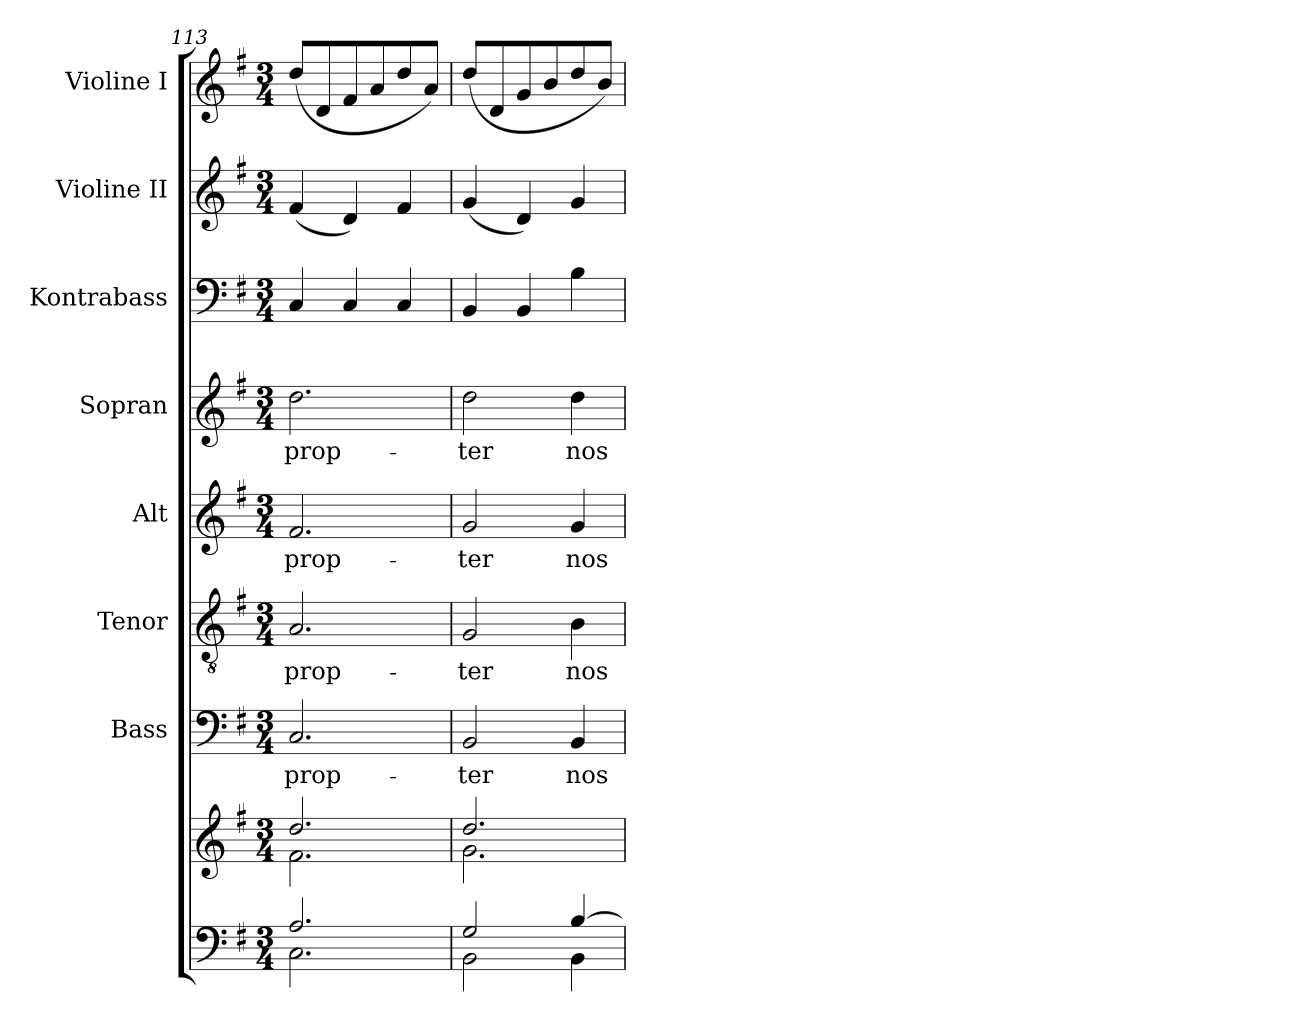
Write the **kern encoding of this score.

**kern	**kern	**kern	**text	**kern	**text	**kern	**text	**kern	**text	**kern	**kern	**kern
*part8	*part8	*part7	*part7	*part6	*part6	*part5	*part5	*part4	*part4	*part3	*part2	*part1
*staff9	*staff8	*staff7	*staff7	*staff6	*staff6	*staff5	*staff5	*staff4	*staff4	*staff3	*staff2	*staff1
*	*	*I"Bass	*	*I"Tenor	*	*I"Alt	*	*I"Sopran	*	*I"Kontrabass	*I"Violine II	*I"Violine I
*	*	*I'B.	*	*I'T.	*	*I'A.	*	*I'S.	*	*I'Kb.	*I'Vl. II	*I'Vl. I
*clefF4	*clefG2	*clefF4	*	*clefGv2	*	*clefG2	*	*clefG2	*	*clefF4	*clefG2	*clefG2
*	*	*	*	*	*	*	*	*	*	*ITrd7c12	*	*
*k[f#]	*k[f#]	*k[f#]	*	*k[f#]	*	*k[f#]	*	*k[f#]	*	*k[f#]	*k[f#]	*k[f#]
*G:	*G:	*G:	*	*G:	*	*G:	*	*G:	*	*G:	*G:	*G:
*M3/4	*M3/4	*M3/4	*	*M3/4	*	*M3/4	*	*M3/4	*	*M3/4	*M3/4	*M3/4
=113	=113	=113	=113	=113	=113	=113	=113	=113	=113	=113	=113	=113
*^	*^	*	*	*	*	*	*	*	*	*	*	*
!	!	!	!	!	!LO:LY:b	!	!LO:LY:b	!	!LO:LY:b	!	!LO:LY:b	!	!	!
2.A/	2.C\	2.dd/	2.f#\	2.C/	prop-	2.A/	prop-	2.f#/	prop-	2.dd\	prop-	4CC/	(<4f#/	(<8dd/L
.	.	.	.	.	.	.	.	.	.	.	.	.	.	8d/
.	.	.	.	.	.	.	.	.	.	.	.	4CC/	4d/)	8f#/
.	.	.	.	.	.	.	.	.	.	.	.	.	.	8a/
.	.	.	.	.	.	.	.	.	.	.	.	4CC/	4f#/	8dd/
.	.	.	.	.	.	.	.	.	.	.	.	.	.	8a/J)
=114	=114	=114	=114	=114	=114	=114	=114	=114	=114	=114	=114	=114	=114	=114
!	!	!	!	!	!LO:LY:b	!	!LO:LY:b	!	!LO:LY:b	!	!LO:LY:b	!	!	!
2G/	2BB\	2.dd/	2.g\	2BB/	-ter	2G/	-ter	2g/	-ter	2dd\	-ter	4BBB/	(<4g/	(<8dd/L
.	.	.	.	.	.	.	.	.	.	.	.	.	.	8d/
.	.	.	.	.	.	.	.	.	.	.	.	4BBB/	4d/)	8g/
.	.	.	.	.	.	.	.	.	.	.	.	.	.	8b/
!	!	!	!	!	!LO:LY:b	!	!LO:LY:b	!	!LO:LY:b	!	!LO:LY:b	!	!	!
[>4B/	4BB\	.	.	4BB/	nos	4B\	nos	4g/	nos	4dd\	nos	4BB\	4g/	8dd/
.	.	.	.	.	.	.	.	.	.	.	.	.	.	8b/J)
*v	*v	*	*	*	*	*	*	*	*	*	*	*	*	*
*	*v	*v	*	*	*	*	*	*	*	*	*	*	*
=	=	=	=	=	=	=	=	=	=	=	=	=
*-	*-	*-	*-	*-	*-	*-	*-	*-	*-	*-	*-	*-
